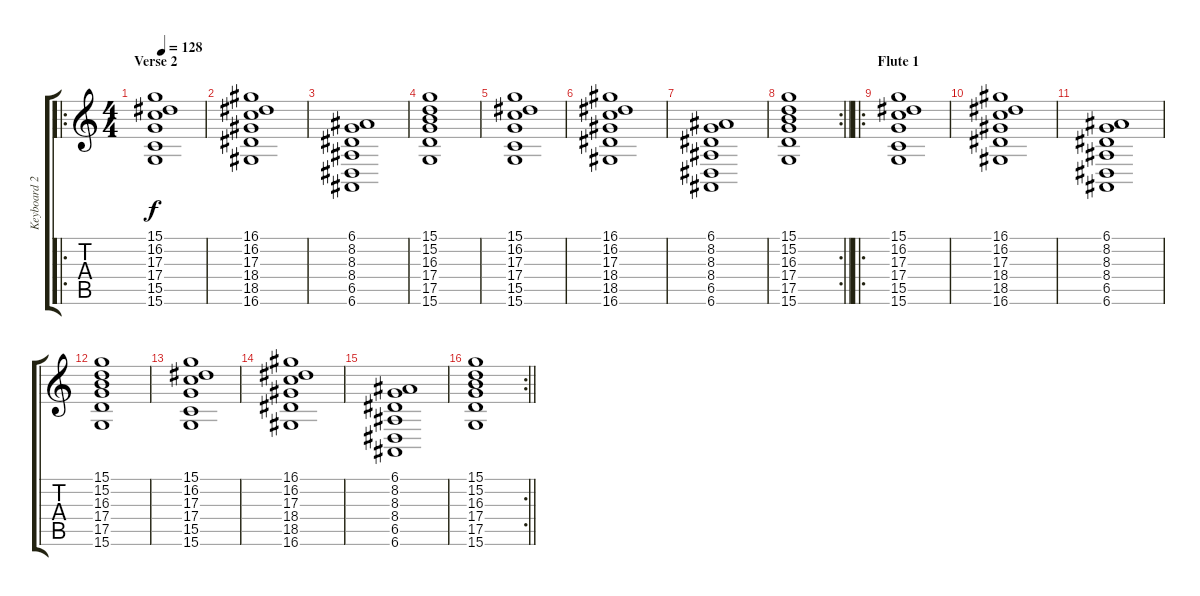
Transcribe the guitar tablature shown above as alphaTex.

\track ("Keyboard 2" "Keyboard 2") {instrument stringensemble2}
\staff {score tabs}
\tuning (E4 B3 G3 D3 A2 E2) {hide}
\ro
\ts (4 4)
\section ("" "Verse 2")
\tempo 128
\clef g2
\ks c
(15.1 16.2 17.3 17.4 15.5 15.6).1{dy f} |
(16.1 16.2 17.3 18.4 18.5 16.6).1 |
(6.1 8.2 8.3 8.4 6.5 6.6).1 |
(15.1 15.2 16.3 17.4 17.5 15.6).1 |
(15.1 16.2 17.3 17.4 15.5 15.6).1 |
(16.1 16.2 17.3 18.4 18.5 16.6).1 |
(6.1 8.2 8.3 8.4 6.5 6.6).1 |
\rc 2
\barLineRight lightlight
(15.1 15.2 16.3 17.4 17.5 15.6).1 |
\ro
\section ("" "Flute 1")
(15.1 16.2 17.3 17.4 15.5 15.6).1 |
(16.1 16.2 17.3 18.4 18.5 16.6).1 |
(6.1 8.2 8.3 8.4 6.5 6.6).1 |
(15.1 15.2 16.3 17.4 17.5 15.6).1 |
(15.1 16.2 17.3 17.4 15.5 15.6).1 |
(16.1 16.2 17.3 18.4 18.5 16.6).1 |
(6.1 8.2 8.3 8.4 6.5 6.6).1 |
\rc 2
\barLineRight lightlight
(15.1 15.2 16.3 17.4 17.5 15.6).1
